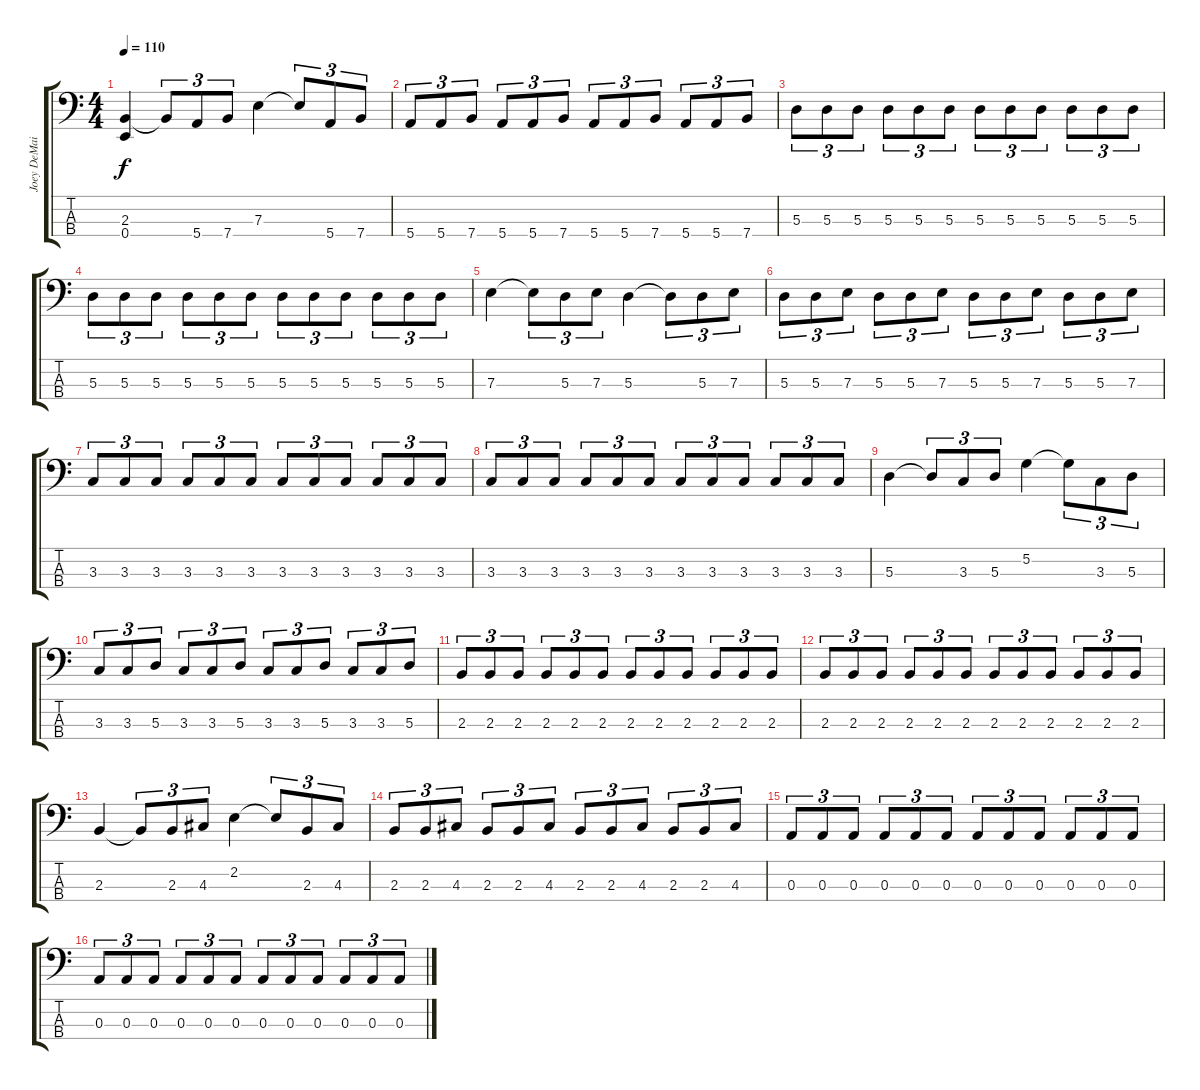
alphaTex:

\track ("Joey DeMaio" "Joey DeMai") {instrument slapbass2}
\staff {score tabs}
\tuning (G2 D2 A1 E1) {hide}
\ts (4 4)
\tempo 110
\clef f4
\ks c
(2.3 0.4).4{dy f} 2.3{t}.8{tu (3 2)} 5.4.8{tu (3 2)} 7.4.8{tu (3 2)} 7.3.4 7.3{t}.8{tu (3 2)} 5.4.8{tu (3 2)} 7.4.8{tu (3 2)} |
5.4.8{tu (3 2)} 5.4.8{tu (3 2)} 7.4.8{tu (3 2)} 5.4.8{tu (3 2)} 5.4.8{tu (3 2)} 7.4.8{tu (3 2)} 5.4.8{tu (3 2)} 5.4.8{tu (3 2)} 7.4.8{tu (3 2)} 5.4.8{tu (3 2)} 5.4.8{tu (3 2)} 7.4.8{tu (3 2)} |
5.3.8{tu (3 2)} 5.3.8{tu (3 2)} 5.3.8{tu (3 2)} 5.3.8{tu (3 2)} 5.3.8{tu (3 2)} 5.3.8{tu (3 2)} 5.3.8{tu (3 2)} 5.3.8{tu (3 2)} 5.3.8{tu (3 2)} 5.3.8{tu (3 2)} 5.3.8{tu (3 2)} 5.3.8{tu (3 2)} |
5.3.8{tu (3 2)} 5.3.8{tu (3 2)} 5.3.8{tu (3 2)} 5.3.8{tu (3 2)} 5.3.8{tu (3 2)} 5.3.8{tu (3 2)} 5.3.8{tu (3 2)} 5.3.8{tu (3 2)} 5.3.8{tu (3 2)} 5.3.8{tu (3 2)} 5.3.8{tu (3 2)} 5.3.8{tu (3 2)} |
7.3.4 7.3{t}.8{tu (3 2)} 5.3.8{tu (3 2)} 7.3.8{tu (3 2)} 5.3.4 5.3{t}.8{tu (3 2)} 5.3.8{tu (3 2)} 7.3.8{tu (3 2)} |
5.3.8{tu (3 2)} 5.3.8{tu (3 2)} 7.3.8{tu (3 2)} 5.3.8{tu (3 2)} 5.3.8{tu (3 2)} 7.3.8{tu (3 2)} 5.3.8{tu (3 2)} 5.3.8{tu (3 2)} 7.3.8{tu (3 2)} 5.3.8{tu (3 2)} 5.3.8{tu (3 2)} 7.3.8{tu (3 2)} |
3.3.8{tu (3 2)} 3.3.8{tu (3 2)} 3.3.8{tu (3 2)} 3.3.8{tu (3 2)} 3.3.8{tu (3 2)} 3.3.8{tu (3 2)} 3.3.8{tu (3 2)} 3.3.8{tu (3 2)} 3.3.8{tu (3 2)} 3.3.8{tu (3 2)} 3.3.8{tu (3 2)} 3.3.8{tu (3 2)} |
3.3.8{tu (3 2)} 3.3.8{tu (3 2)} 3.3.8{tu (3 2)} 3.3.8{tu (3 2)} 3.3.8{tu (3 2)} 3.3.8{tu (3 2)} 3.3.8{tu (3 2)} 3.3.8{tu (3 2)} 3.3.8{tu (3 2)} 3.3.8{tu (3 2)} 3.3.8{tu (3 2)} 3.3.8{tu (3 2)} |
5.3.4 5.3{t}.8{tu (3 2)} 3.3.8{tu (3 2)} 5.3.8{tu (3 2)} 5.2.4 5.2{t}.8{tu (3 2)} 3.3.8{tu (3 2)} 5.3.8{tu (3 2)} |
3.3.8{tu (3 2)} 3.3.8{tu (3 2)} 5.3.8{tu (3 2)} 3.3.8{tu (3 2)} 3.3.8{tu (3 2)} 5.3.8{tu (3 2)} 3.3.8{tu (3 2)} 3.3.8{tu (3 2)} 5.3.8{tu (3 2)} 3.3.8{tu (3 2)} 3.3.8{tu (3 2)} 5.3.8{tu (3 2)} |
2.3.8{tu (3 2)} 2.3.8{tu (3 2)} 2.3.8{tu (3 2)} 2.3.8{tu (3 2)} 2.3.8{tu (3 2)} 2.3.8{tu (3 2)} 2.3.8{tu (3 2)} 2.3.8{tu (3 2)} 2.3.8{tu (3 2)} 2.3.8{tu (3 2)} 2.3.8{tu (3 2)} 2.3.8{tu (3 2)} |
2.3.8{tu (3 2)} 2.3.8{tu (3 2)} 2.3.8{tu (3 2)} 2.3.8{tu (3 2)} 2.3.8{tu (3 2)} 2.3.8{tu (3 2)} 2.3.8{tu (3 2)} 2.3.8{tu (3 2)} 2.3.8{tu (3 2)} 2.3.8{tu (3 2)} 2.3.8{tu (3 2)} 2.3.8{tu (3 2)} |
2.3.4 2.3{t}.8{tu (3 2)} 2.3.8{tu (3 2)} 4.3.8{tu (3 2)} 2.2.4 2.2{t}.8{tu (3 2)} 2.3.8{tu (3 2)} 4.3.8{tu (3 2)} |
2.3.8{tu (3 2)} 2.3.8{tu (3 2)} 4.3.8{tu (3 2)} 2.3.8{tu (3 2)} 2.3.8{tu (3 2)} 4.3.8{tu (3 2)} 2.3.8{tu (3 2)} 2.3.8{tu (3 2)} 4.3.8{tu (3 2)} 2.3.8{tu (3 2)} 2.3.8{tu (3 2)} 4.3.8{tu (3 2)} |
0.3.8{tu (3 2)} 0.3.8{tu (3 2)} 0.3.8{tu (3 2)} 0.3.8{tu (3 2)} 0.3.8{tu (3 2)} 0.3.8{tu (3 2)} 0.3.8{tu (3 2)} 0.3.8{tu (3 2)} 0.3.8{tu (3 2)} 0.3.8{tu (3 2)} 0.3.8{tu (3 2)} 0.3.8{tu (3 2)} |
0.3.8{tu (3 2)} 0.3.8{tu (3 2)} 0.3.8{tu (3 2)} 0.3.8{tu (3 2)} 0.3.8{tu (3 2)} 0.3.8{tu (3 2)} 0.3.8{tu (3 2)} 0.3.8{tu (3 2)} 0.3.8{tu (3 2)} 0.3.8{tu (3 2)} 0.3.8{tu (3 2)} 0.3.8{tu (3 2)}
